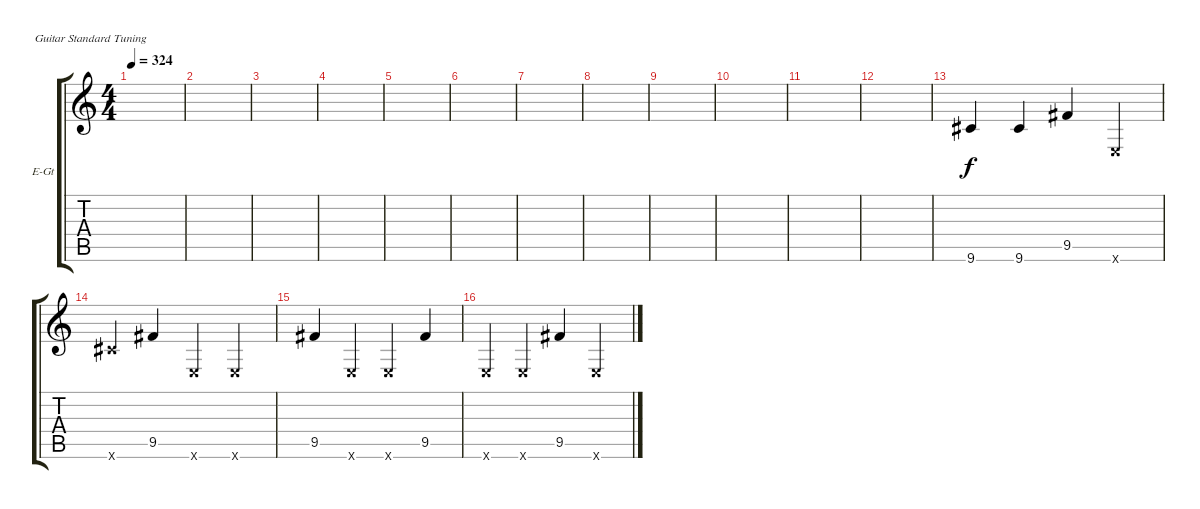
\defaultSystemsLayout 4
\bracketExtendMode groupsimilarinstruments
\firstSystemTrackNameOrientation horizontal
\otherSystemsTrackNameOrientation horizontal
\track ("Sishir (Lead)" "E-Gt") {instrument distortionguitar}
\staff {score tabs}
\tuning (E4 B3 G3 D3 A2 E2)
\ts (4 4)
\tempo 324
\clef g2
\ks c
|
|
|
|
|
|
|
|
|
|
|
|
9.6.4 9.6.4 9.5.4 0.6{x}.4 |
9.6{x}.4 9.5.4 0.6{x}.4 0.6{x}.4 |
9.5.4 0.6{x}.4 0.6{x}.4 9.5.4 |
0.6{x}.4 0.6{x}.4 9.5.4 0.6{x}.4
